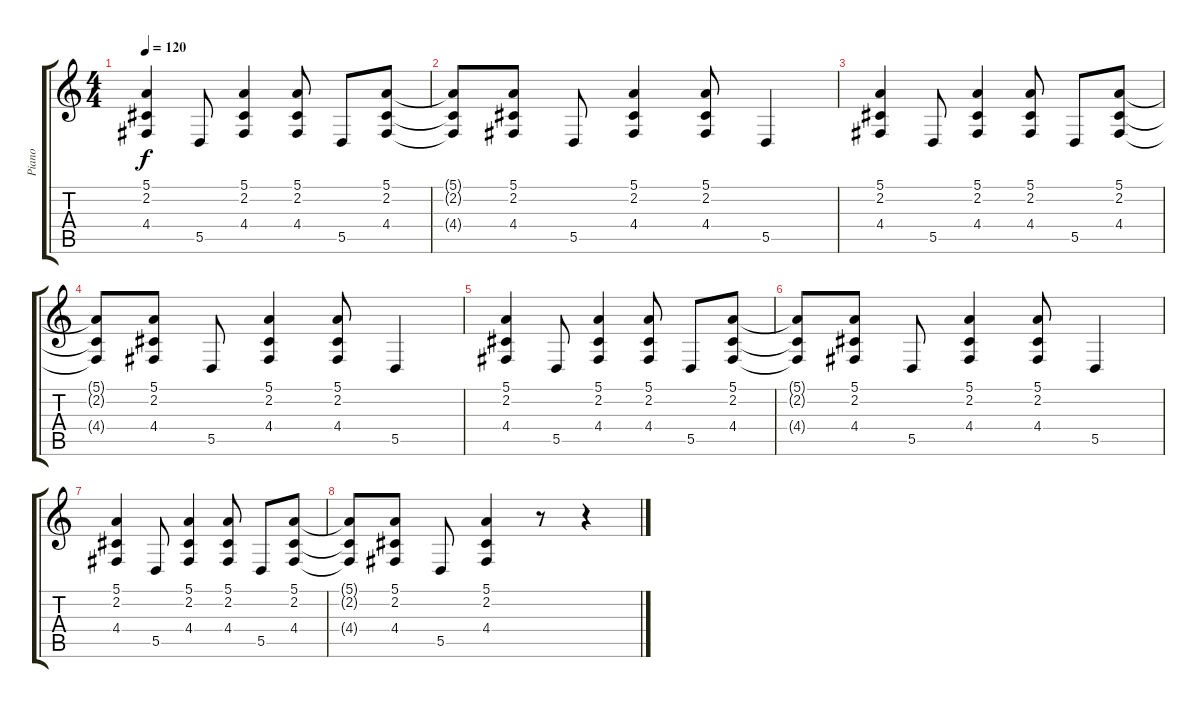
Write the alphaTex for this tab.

\track ("Piano" "Piano") {instrument brightacousticpiano}
\staff {score tabs}
\tuning (E4 B3 G3 D3 A2 E2) {hide}
\ts (4 4)
\tempo 120
\clef g2
\ks c
(5.1 2.2 4.4).4{dy f} 5.5.8 (5.1 2.2 4.4).4 (5.1 2.2 4.4).8 5.5.8 (5.1 2.2 4.4).8 |
(5.1{t} 2.2{t} 4.4{t}).8 (5.1 2.2 4.4).8 5.5.8 (5.1 2.2 4.4).4 (5.1 2.2 4.4).8 5.5.4 |
(5.1 2.2 4.4).4 5.5.8 (5.1 2.2 4.4).4 (5.1 2.2 4.4).8 5.5.8 (5.1 2.2 4.4).8 |
(5.1{t} 2.2{t} 4.4{t}).8 (5.1 2.2 4.4).8 5.5.8 (5.1 2.2 4.4).4 (5.1 2.2 4.4).8 5.5.4 |
(5.1 2.2 4.4).4 5.5.8 (5.1 2.2 4.4).4 (5.1 2.2 4.4).8 5.5.8 (5.1 2.2 4.4).8 |
(5.1{t} 2.2{t} 4.4{t}).8 (5.1 2.2 4.4).8 5.5.8 (5.1 2.2 4.4).4 (5.1 2.2 4.4).8 5.5.4 |
(5.1 2.2 4.4).4 5.5.8 (5.1 2.2 4.4).4 (5.1 2.2 4.4).8 5.5.8 (5.1 2.2 4.4).8 |
(5.1{t} 2.2{t} 4.4{t}).8 (5.1 2.2 4.4).8 5.5.8 (5.1 2.2 4.4).4 r.8 r.4
